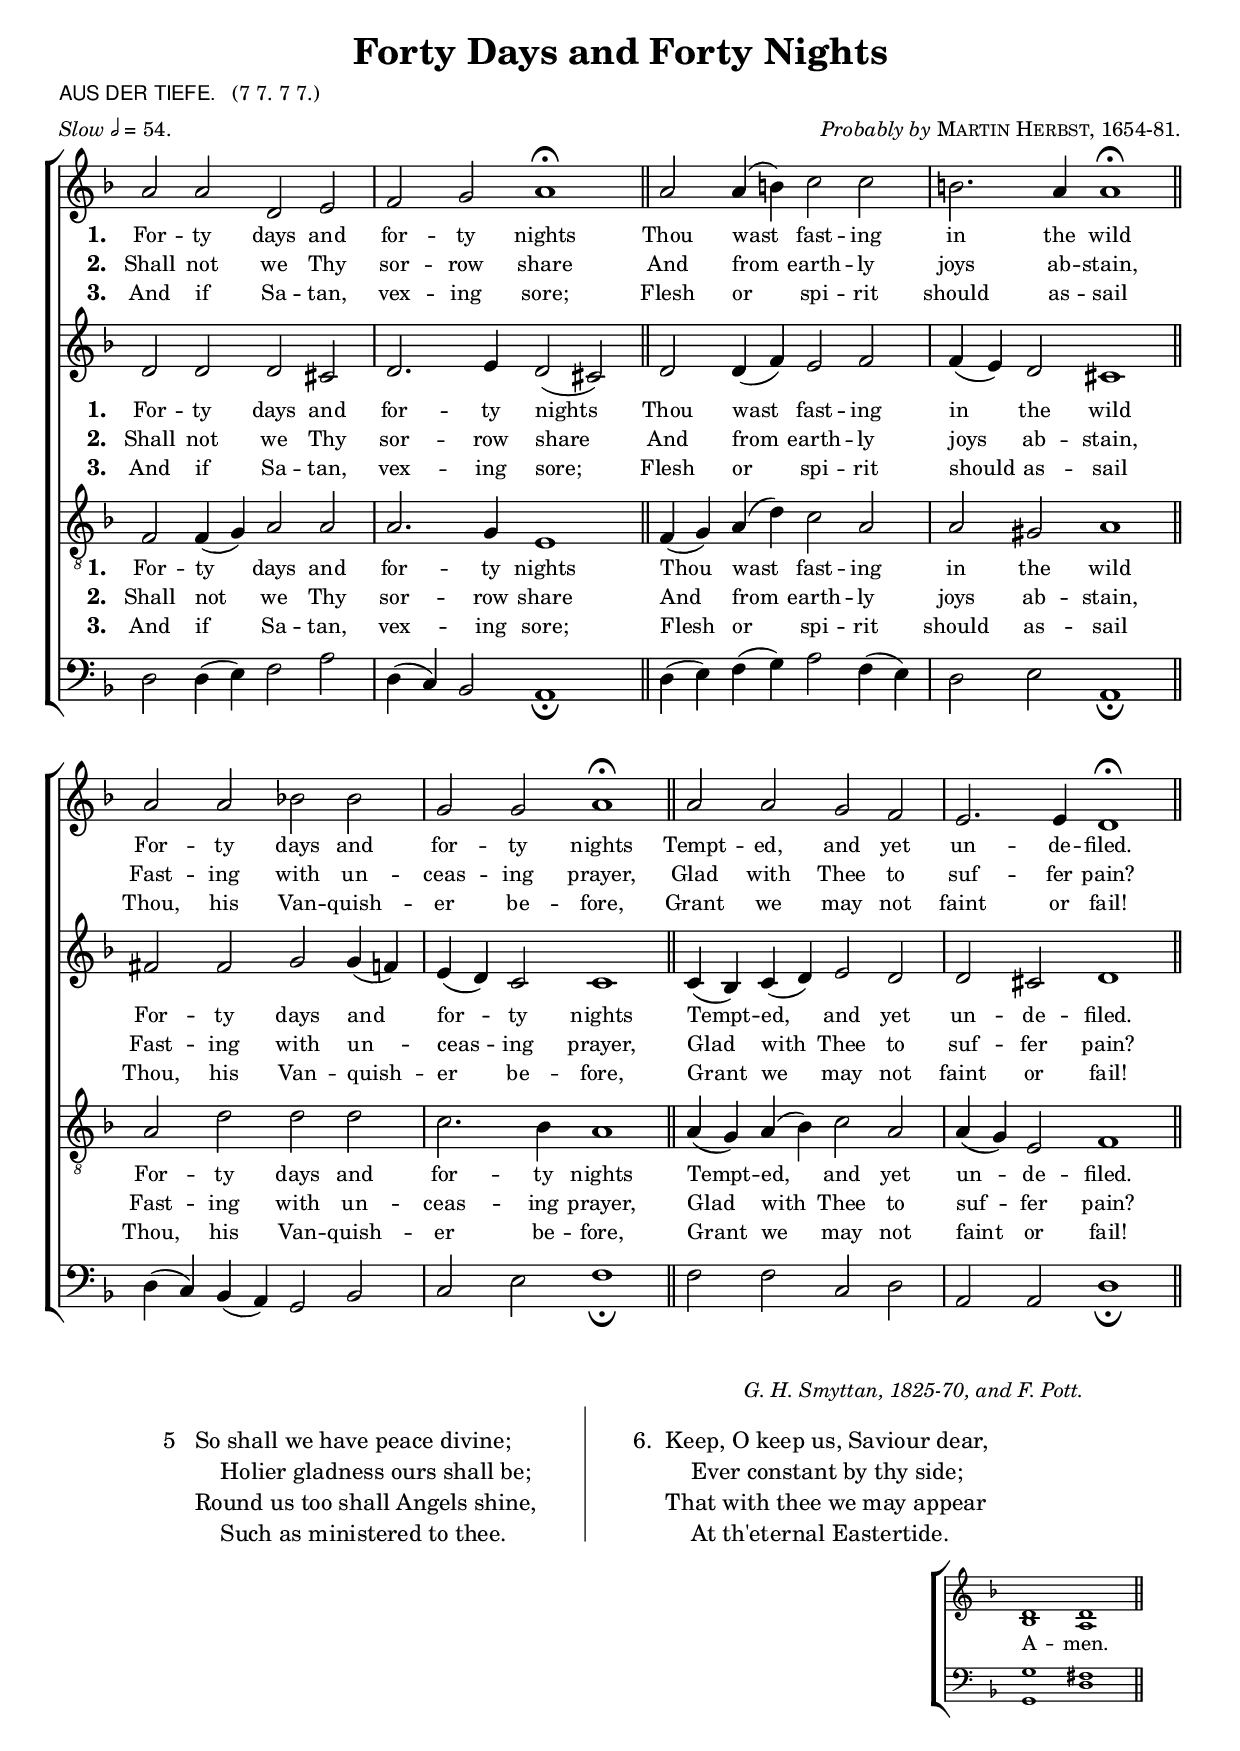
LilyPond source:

%%%136.png
%%%Hymn 73 Aus der tiefe Forty days and forty nights
%%%Version 2

\version "2.10"

\header {
  title = "Forty Days and Forty Nights"
			       
  arranger = \markup { \small { \italic "Probably by" \smallCaps "Martin Herbst, 1654-81."} }
  poet = \markup { \small { \sans  "AUS DER TIEFE." \hspace #1 \roman { "(7 7. 7 7.)"} } }
  meter = \markup { \small { \italic {Slow} \fontsize #-5 \general-align #Y #DOWN \note #"2" #1 = 54.} }
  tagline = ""
}

%%%%%%%%%%%%%%%%%%%%%%%%%% Macros

%% Used to pull a note left. Used when a slurred note pair straddles a longer note above when notecolumn force-hshift does not work 		 
%straddle =  { \once \override Score.SeparationItem #'padding = #2
%              \once \override NoteHead #'X-offset = #-0.8 
%              \once \override Stem #'X-offset = #-0.8 }

%%% merge. Macro to pull note slightly leftwards.  Used to produce those partially merged wholenotes 
%merge = \once \override NoteColumn #'force-hshift = #-0.01
		            
%%%%%%%%%%%%%%%%%%%%%%%%%% End of Macro definitions	   
	      
%%% SATB voices

global = {
  \time 4/2
  \key d \minor
  \set Staff.midiInstrument = "church organ"
}

soprano = \relative c' {
  a'2 a d, e | f g a1 ^\fermata \bar "||" a2 a4( b4) c2 c | b2. a4 a1 ^\fermata \bar "||" \break
  a2 a bes! bes | g g a1 ^\fermata \bar "||" a2 a g f | e2. e4 d1 ^\fermata \bar "||"
}

alto = \relative c' {
  d2 d d cis | d2. e4 d2( cis) \bar "||" d2 d4( f4) e2 f | f4( e4) d2  cis1 \bar "||"
  fis2 fis g g4( f) | e4( d) c2 c1 \bar "||" c4( bes) c4( d) e2 d | d cis d1 \bar "||"
}

tenor = \relative c { \clef "treble_8"
  f2 f4( g) a2 a | a2. g4 e1 \bar "||" f4( g) a4( d) c2 a | a gis a1 \bar "||"
  a2 d d d | c2. bes4 a1 \bar "||" a4( g) a4( bes) c2 a | a4( g) e2 f1 \bar "||"
}

bass = \relative c { \clef bass
  d2 d4( e) f2 a | d,4( c) bes2 a1 _\fermata \bar "||" d4( e) f4( g) a2 f4( e) | d2 e2 a,1 _\fermata \bar "||"
  d4( c) bes4( a) g2 bes | c e f1 _\fermata \bar "||" f2 f c d | a a d1 _\fermata \bar "||"
}

firstWords = \lyricmode
{
    \override Score . LyricText #'font-size = #-0.5
    \override Score . LyricHyphen #'minimum-distance = #1
    \override Score . LyricSpace #'minimum-distance = #0.8
    % \override Score . LyricText #'font-name = #"Gentium"
    % \override Score . LyricText #'self-alignment-X = #-1
    \set stanza = "1. "
    %\set vocalName = "Men/Women/Unison/SATB"
 For -- ty days and for -- ty nights
Thou wast fast -- ing in the wild
   For -- ty days and for -- ty nights
       Tempt -- ed, and yet un -- de -- filed.
	}

secondWords = \lyricmode
{
	\set stanza = "2. "
Shall not we Thy sor -- row share
And from earth -- ly joys ab -- stain,
Fast -- ing with un -- ceas -- ing prayer,
Glad with Thee to suf -- fer pain?
}

thirdWords = \lyricmode
{
	\set stanza = "3. "
And if Sa -- tan, vex -- ing sore;
Flesh or spi -- rit should as -- sail
Thou, his Van -- quish -- er be -- fore,
Grant we may not faint or fail!
}

#(ly:set-option 'point-and-click #f)

\paper {
  #(set-paper-size "a4")
%  annotate-spacing = ##t
  print-page-number = ##f
  ragged-last-bottom = ##t
  ragged-bottom = ##t
}

\book{

%%% Score block	
	
\score{
\new ChoirStaff	
 <<

	\context Staff = upper << 
	\context Voice = sopranos { \global \soprano }
	\context Lyrics = sopranos \lyricsto sopranos \firstWords
	\context Lyrics = sopranosTwo \lyricsto sopranos \secondWords
	\context Lyrics = sopranosThree \lyricsto sopranos \thirdWords
			>>
	\context Staff = subupper <<
	\context Voice = altos    { \global \alto }
	\context Lyrics = altos \lyricsto altos \firstWords
	\context Lyrics = altosTwo \lyricsto altos \secondWords
	\context Lyrics = altosThree \lyricsto altos \thirdWords
	
	                      >>
	\context Staff = lower <<
	\context Voice = tenors { \global \tenor }
	\context Lyrics = tenors \lyricsto tenors \firstWords
	\context Lyrics = tenorsTwo \lyricsto tenors \secondWords
	\context Lyrics = tenorsThree \lyricsto tenors \thirdWords
	
				>>
	\context Staff = sublower <<
	\context Voice = basses { \global \bass }
	%\context Lyrics = basses \lyricsto basses \firstWords
	%\context Lyrics = bassesTwo \lyricsto basses \secondWords
	%\context Lyrics = bassesThree \lyricsto basses \thirdWords
			        >> 
 >>
\layout {
		indent=0
%		\context { \Score timing = ##f }
		\context { \Score \remove "Bar_number_engraver" }
		\context { \Staff \remove "Time_signature_engraver" }
		\context { \Score \remove "Mark_engraver"  }
                \context { \Staff \consists "Mark_engraver"  }
	}

\midi { 
   \context { \Score tempoWholesPerMinute = #(ly:make-moment 54 2) }
       }	
} %%score bracket

%%% Lyrics titles

\markup { \small { \hspace #66 \italic "G. H. Smyttan, 1825-70, and F. Pott."} }

%%% Lyrics in 3 columns,  column 1 (verses), column 2 (a dividing line), column 3 (verses)

\markup { \hspace #10  %%add space as necc. to center the entire block of lyrics
          \column { %%% super column for entire block of lyrics
	    \line { %% a master line of 3 columns, two for lyrics and one column of a separator line
		\column { %% column 1
		\hspace #1 
			\line { "5  "
			  \column {	     
				  "So shall we have peace divine;"
				  "    Holier gladness ours shall be;"
				  "Round us too shall Angels shine,"
				  "    Such as ministered to thee."
			}}
		}  %% finish Page column 1
			
	\hspace #4 %%adds horizontal space columns 1 and 2   
			   
	\column { \filled-box #'(0.0 . 0.1) #'( -12 . 1) #0 }   %%% Column 2. This is the line dviding the columns 1 and 3. 
			   	   
	\hspace #4 %%adds horizontal space between columns 2 and 3	
	
	\column { %%start page column 3		
 
               \hspace #1 
           		\line {"6. "
			  \column {	     
				  "Keep, O keep us, Saviour dear,"
				  "    Ever constant by thy side;"
				  "That with thee we may appear"
				  "    At th'eternal Eastertide."
			}}
	    } %%% end column 3
     } %%% end master-line
   } %%% super column bracket
} %%% lyrics markup bracket

%%% Amen score block
\score{
  \new ChoirStaff
   <<
        \context Staff = upper \with { fontSize = #-3  \override StaffSymbol #'staff-space = #(magstep -2) }  
	                      << 
	\context Voice = "sopranos" { \relative c' { \clef treble \global \voiceOne d1 d1 \bar "||" }}
	\context Voice = "altos"    { \relative c' {  \clef treble \global \voiceTwo bes1 a1 \bar "||" }}
	                      >>
			      
	\context Lyrics \lyricsto "altos" { \override LyricText #'font-size = #-1 A -- men. }
	
	\context Staff = lower \with { fontSize = #-3  \override StaffSymbol #'staff-space = #(magstep -2) }  
	                       <<
	\context Voice = "tenors" { \relative c { \clef bass \global \voiceThree g'1 fis1 \bar "||" }}
	\context Voice = "basses" { \relative c { \clef bass \global \voiceFour  g1 d'1 \bar "||" }}
			        >> 
  >>			      
\header { breakbefore = ##f piece = " " opus = " " }
\layout { 
	\context { \Score timing = ##f }
	ragged-right = ##t
	indent = 15\cm
	\context { \Staff \remove Time_signature_engraver }

       }

%%% Amen midi       
\midi { \context { \Score tempoWholesPerMinute = #(ly:make-moment 54 2) }}   
       
}  

} %%book bracket
